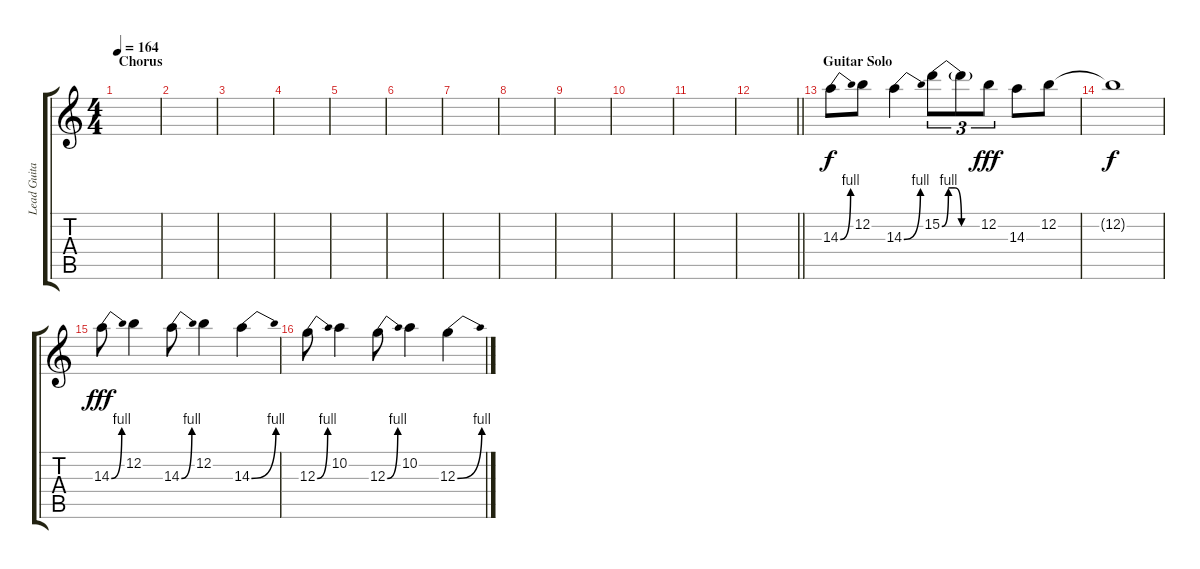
\track ("Lead Guitar" "Lead Guita") {instrument overdrivenguitar}
\staff {score tabs}
\tuning (E4 B3 G3 D3 A2 E2) {hide}
\ts (4 4)
\section ("" "Chorus")
\tempo 164
\clef g2
\ks c
|
|
|
|
|
|
|
|
|
|
|
\barLineRight lightlight
|
\section ("" "Guitar Solo")
14.3{be (bend 0 0 60 4)}.8 12.2.8 14.3{be (bend 0 0 60 4)}.4 15.2{be (custom 0 0 10 4 20 4 30 0 60 0)}.8{tu (3 2)} 15.2{t}.8{tu (3 2) dy f} 12.2.8{tu (3 2) dy fff} 14.3.8 12.2.8 |
12.2{t}.1{dy f} |
14.3{be (bend 0 0 60 4)}.8{dy fff} 12.2.4 14.3{be (bend 0 0 60 4)}.8 12.2.4 14.3{be (bend 0 0 60 4)}.4 |
12.3{be (bend 0 0 60 4)}.8 10.2.4 12.3{be (bend 0 0 60 4)}.8 10.2.4 12.3{be (bend 0 0 60 4)}.4
